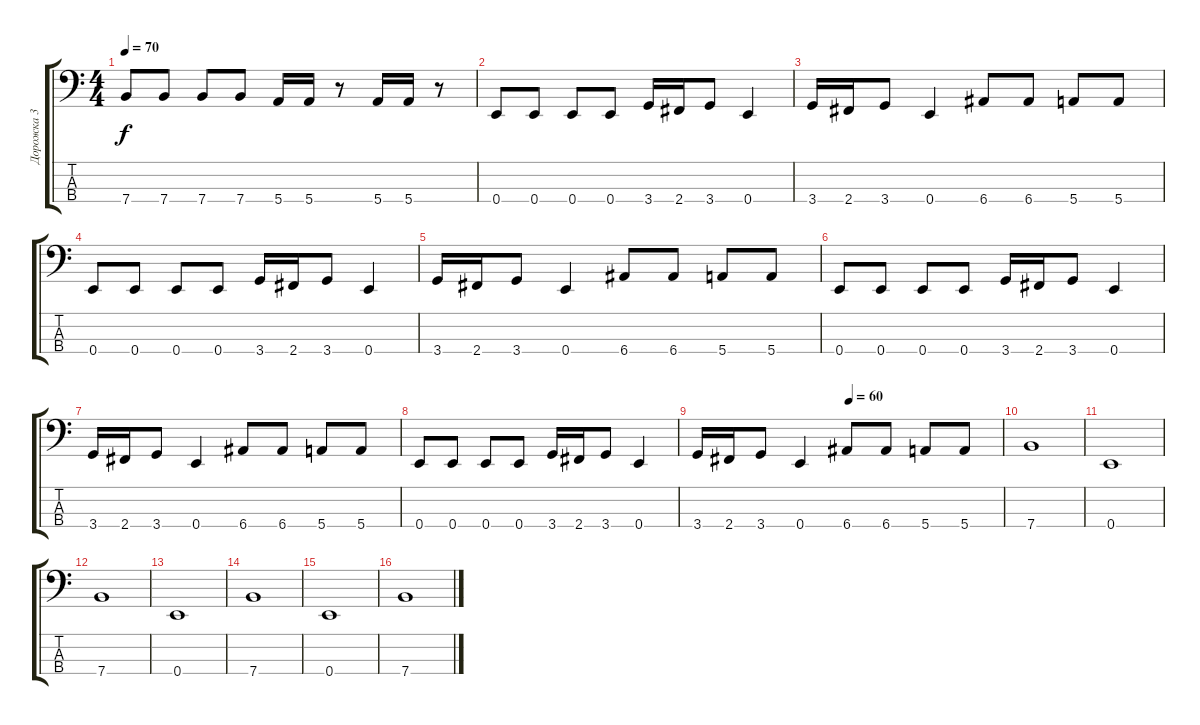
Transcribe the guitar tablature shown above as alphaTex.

\track ("Дорожка 3" "Дорожка 3") {instrument electricbassfinger}
\staff {score tabs}
\tuning (G2 D2 A1 E1) {hide}
\ts (4 4)
\tempo 70
\clef f4
\ks c
7.4.8{dy f} 7.4.8 7.4.8 7.4.8 5.4.16 5.4.16 r.8 5.4.16 5.4.16 r.8 |
0.4.8 0.4.8 0.4.8 0.4.8 3.4.16 2.4.16 3.4.8 0.4.4 |
3.4.16 2.4.16 3.4.8 0.4.4 6.4.8 6.4.8 5.4.8 5.4.8 |
0.4.8 0.4.8 0.4.8 0.4.8 3.4.16 2.4.16 3.4.8 0.4.4 |
3.4.16 2.4.16 3.4.8 0.4.4 6.4.8 6.4.8 5.4.8 5.4.8 |
0.4.8 0.4.8 0.4.8 0.4.8 3.4.16 2.4.16 3.4.8 0.4.4 |
3.4.16 2.4.16 3.4.8 0.4.4 6.4.8 6.4.8 5.4.8 5.4.8 |
0.4.8 0.4.8 0.4.8 0.4.8 3.4.16 2.4.16 3.4.8 0.4.4 |
\tempo (60 0.5)
3.4.16 2.4.16 3.4.8 0.4.4 6.4.8 6.4.8 5.4.8 5.4.8 |
7.4.1 |
0.4.1 |
7.4.1 |
0.4.1 |
7.4.1 |
0.4.1 |
7.4.1
